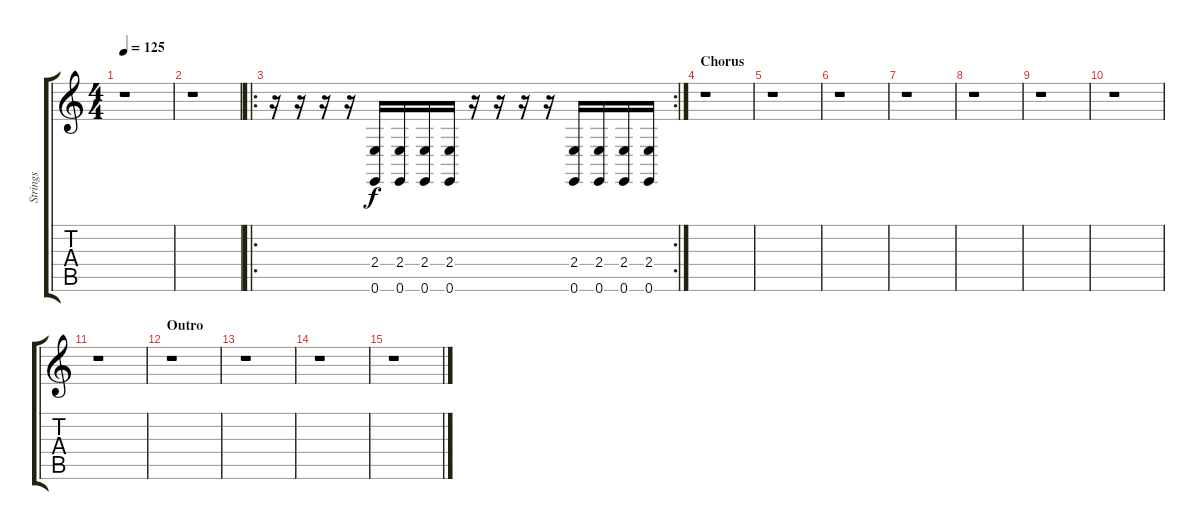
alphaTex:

\track ("Strings" "Strings") {instrument stringensemble1}
\staff {score tabs}
\tuning (E4 B3 G3 D3 A2 E2) {hide}
\ts (4 4)
\tempo 125
\clef g2
\ks c
r.1{dy f} |
r.1 |
\ro
\rc 2
r.16{volume 11} r.16 r.16 r.16 (2.4 0.6).16 (2.4 0.6).16 (2.4 0.6).16 (2.4 0.6).16 r.16 r.16 r.16 r.16 (2.4 0.6).16 (2.4 0.6).16 (2.4 0.6).16 (2.4 0.6).16 |
\section ("" "Chorus")
r.1 |
r.1 |
r.1 |
r.1 |
r.1 |
r.1 |
r.1 |
r.1 |
\section ("" "Outro")
r.1 |
r.1 |
r.1 |
r.1
